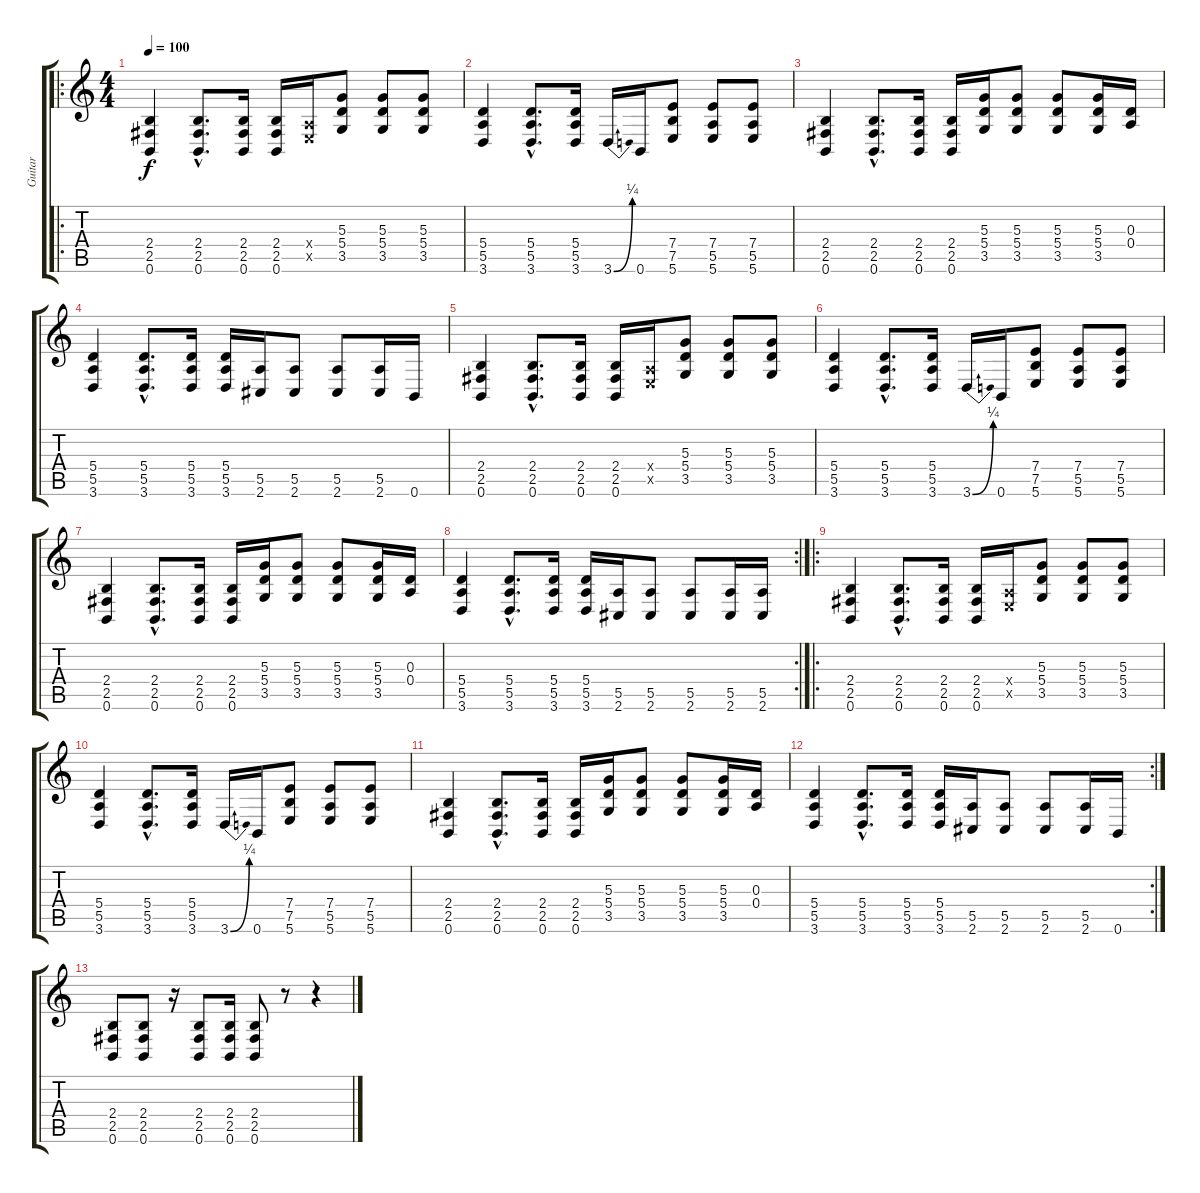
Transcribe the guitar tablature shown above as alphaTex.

\track ("Guitar" "Guitar") {instrument distortionguitar}
\staff {score tabs}
\tuning (B3 Gb3 D3 A2 E2 B1) {hide}
\ro
\ts (4 4)
\tempo 100
\clef g2
\ks c
(2.4 2.5 0.6).4{dy f} (2.4{hac} 2.5{hac} 0.6{hac}).8{d} (2.4 2.5 0.6).16 (2.4 2.5 0.6).16 (0.4{x} 0.5{x}).16 (5.3 5.4 3.5).8 (5.3 5.4 3.5).8 (5.3 5.4 3.5).8 |
(5.4 5.5 3.6).4 (5.4{hac} 5.5{hac} 3.6{hac}).8{d} (5.4 5.5 3.6).16 3.6{be (bend 0 0 60 1)}.16 0.6.16 (7.4 7.5 5.6).8 (7.4 5.5 5.6).8 (7.4 5.5 5.6).8 |
(2.4 2.5 0.6).4 (2.4{hac} 2.5{hac} 0.6{hac}).8{d} (2.4 2.5 0.6).16 (2.4 2.5 0.6).16 (5.3 5.4 3.5).16 (5.3 5.4 3.5).8 (5.3 5.4 3.5).8 (5.3 5.4 3.5).16 (0.3 0.4).16 |
(5.4 5.5 3.6).4 (5.4{hac} 5.5{hac} 3.6{hac}).8{d} (5.4 5.5 3.6).16 (5.4 5.5 3.6).16 (5.5 2.6).16 (5.5 2.6).8 (5.5 2.6).8 (5.5 2.6).16 0.6.16 |
(2.4 2.5 0.6).4 (2.4{hac} 2.5{hac} 0.6{hac}).8{d} (2.4 2.5 0.6).16 (2.4 2.5 0.6).16 (0.4{x} 0.5{x}).16 (5.3 5.4 3.5).8 (5.3 5.4 3.5).8 (5.3 5.4 3.5).8 |
(5.4 5.5 3.6).4 (5.4{hac} 5.5{hac} 3.6{hac}).8{d} (5.4 5.5 3.6).16 3.6{be (bend 0 0 60 1)}.16 0.6.16 (7.4 7.5 5.6).8 (7.4 5.5 5.6).8 (7.4 5.5 5.6).8 |
(2.4 2.5 0.6).4 (2.4{hac} 2.5{hac} 0.6{hac}).8{d} (2.4 2.5 0.6).16 (2.4 2.5 0.6).16 (5.3 5.4 3.5).16 (5.3 5.4 3.5).8 (5.3 5.4 3.5).8 (5.3 5.4 3.5).16 (0.3 0.4).16 |
\rc 2
(5.4 5.5 3.6).4 (5.4{hac} 5.5{hac} 3.6{hac}).8{d} (5.4 5.5 3.6).16 (5.4 5.5 3.6).16 (5.5 2.6).16 (5.5 2.6).8 (5.5 2.6).8 (5.5 2.6).16 (5.5 2.6).16 |
\ro
(2.4 2.5 0.6).4 (2.4{hac} 2.5{hac} 0.6{hac}).8{d} (2.4 2.5 0.6).16 (2.4 2.5 0.6).16 (0.4{x} 0.5{x}).16 (5.3 5.4 3.5).8 (5.3 5.4 3.5).8 (5.3 5.4 3.5).8 |
(5.4 5.5 3.6).4 (5.4{hac} 5.5{hac} 3.6{hac}).8{d} (5.4 5.5 3.6).16 3.6{be (bend 0 0 60 1)}.16 0.6.16 (7.4 7.5 5.6).8 (7.4 5.5 5.6).8 (7.4 5.5 5.6).8 |
(2.4 2.5 0.6).4 (2.4{hac} 2.5{hac} 0.6{hac}).8{d} (2.4 2.5 0.6).16 (2.4 2.5 0.6).16 (5.3 5.4 3.5).16 (5.3 5.4 3.5).8 (5.3 5.4 3.5).8 (5.3 5.4 3.5).16 (0.3 0.4).16 |
\rc 2
(5.4 5.5 3.6).4 (5.4{hac} 5.5{hac} 3.6{hac}).8{d} (5.4 5.5 3.6).16 (5.4 5.5 3.6).16 (5.5 2.6).16 (5.5 2.6).8 (5.5 2.6).8 (5.5 2.6).16 0.6.16 |
(2.4 2.5 0.6).8 (2.4 2.5 0.6).8 r.16 (2.4 2.5 0.6).8 (2.4 2.5 0.6).16 (2.4 2.5 0.6).8 r.8 r.4
